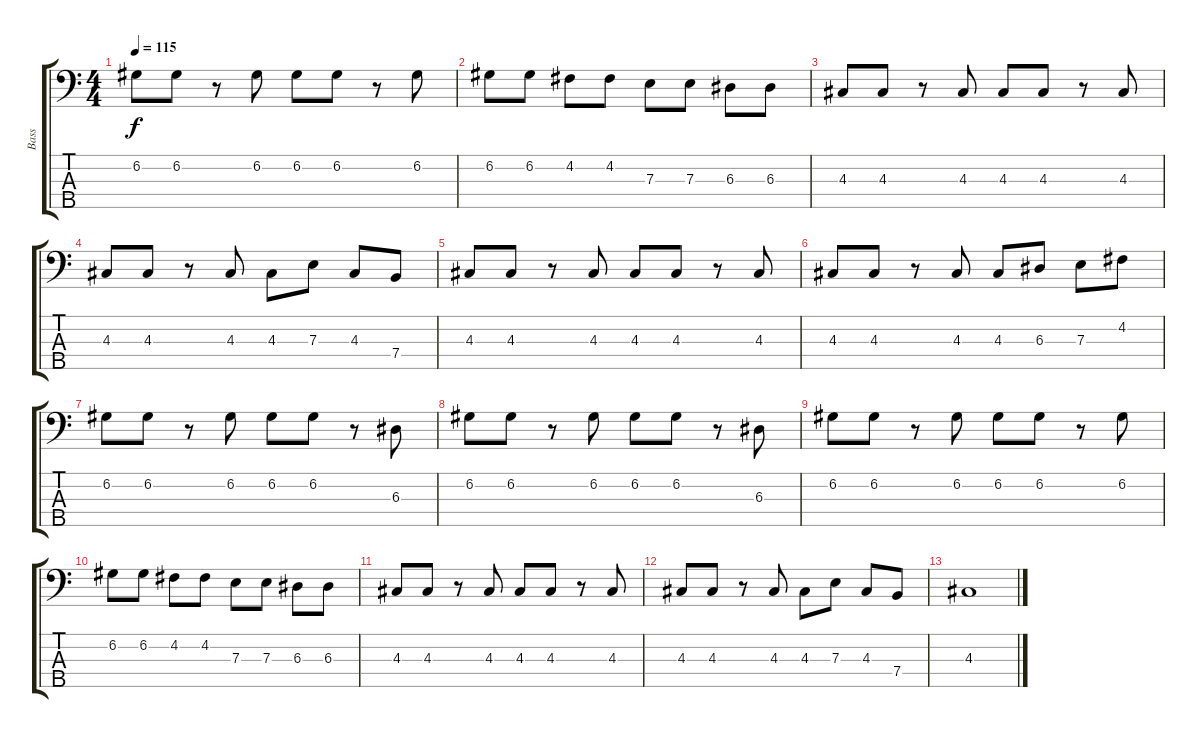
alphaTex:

\track ("Bass" "Bass") {instrument acousticbass}
\staff {score tabs}
\tuning (G2 D2 A1 E1 B0) {hide}
\ts (4 4)
\tempo 115
\clef f4
\ks c
6.2.8{dy f} 6.2.8 r.8 6.2.8 6.2.8 6.2.8 r.8 6.2.8 |
6.2.8 6.2.8 4.2.8 4.2.8 7.3.8 7.3.8 6.3.8 6.3.8 |
4.3.8 4.3.8 r.8 4.3.8 4.3.8 4.3.8 r.8 4.3.8 |
4.3.8 4.3.8 r.8 4.3.8 4.3.8 7.3.8 4.3.8 7.4.8 |
4.3.8 4.3.8 r.8 4.3.8 4.3.8 4.3.8 r.8 4.3.8 |
4.3.8 4.3.8 r.8 4.3.8 4.3.8 6.3.8 7.3.8 4.2.8 |
6.2.8 6.2.8 r.8 6.2.8 6.2.8 6.2.8 r.8 6.3.8 |
6.2.8 6.2.8 r.8 6.2.8 6.2.8 6.2.8 r.8 6.3.8 |
6.2.8 6.2.8 r.8 6.2.8 6.2.8 6.2.8 r.8 6.2.8 |
6.2.8 6.2.8 4.2.8 4.2.8 7.3.8 7.3.8 6.3.8 6.3.8 |
4.3.8 4.3.8 r.8 4.3.8 4.3.8 4.3.8 r.8 4.3.8 |
4.3.8 4.3.8 r.8 4.3.8 4.3.8 7.3.8 4.3.8 7.4.8 |
4.3.1
